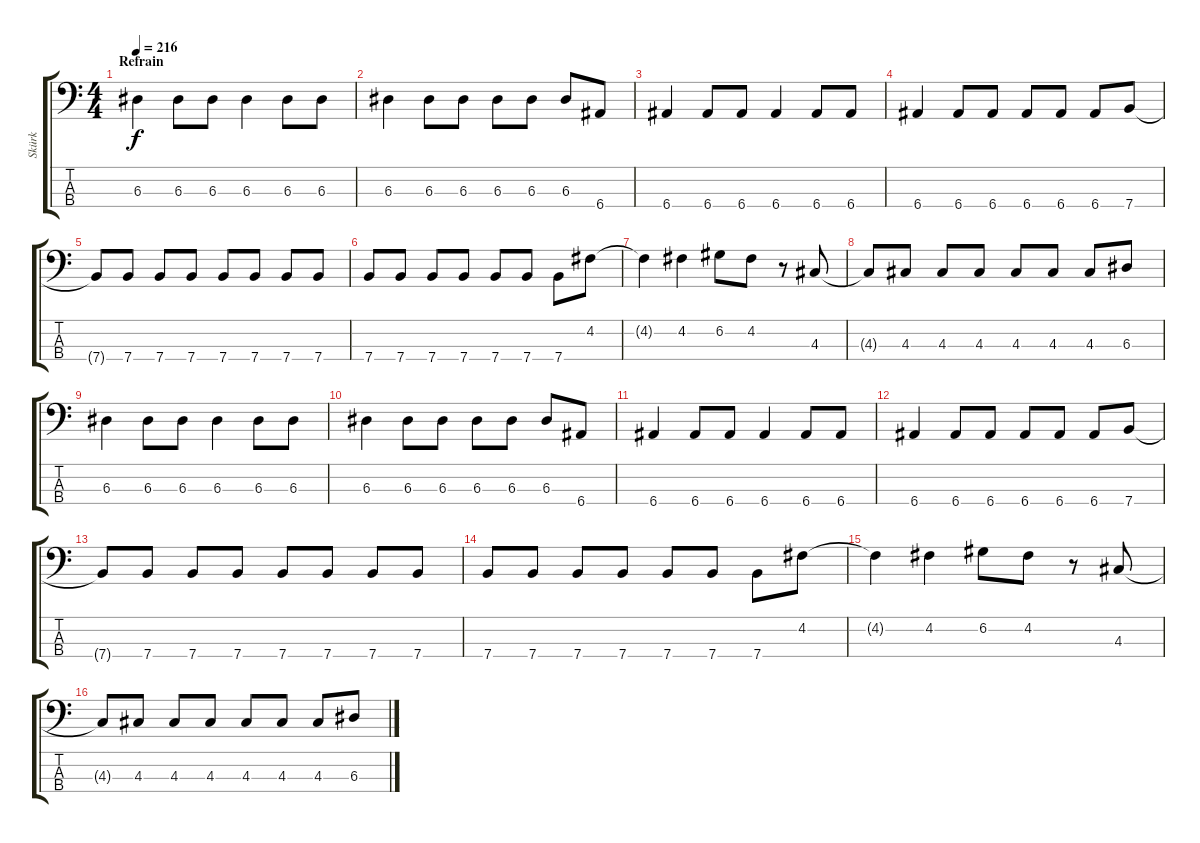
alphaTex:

\track ("Skürk" "Skürk") {instrument electricbasspick}
\staff {score tabs}
\tuning (G2 D2 A1 E1) {hide}
\ts (4 4)
\section ("" "Refrain")
\tempo 216
\clef f4
\ks c
6.3.4{dy f} 6.3.8 6.3.8 6.3.4 6.3.8 6.3.8 |
6.3.4 6.3.8 6.3.8 6.3.8 6.3.8 6.3.8 6.4.8 |
6.4.4 6.4.8 6.4.8 6.4.4 6.4.8 6.4.8 |
6.4.4 6.4.8 6.4.8 6.4.8 6.4.8 6.4.8 7.4.8 |
7.4{t}.8 7.4.8 7.4.8 7.4.8 7.4.8 7.4.8 7.4.8 7.4.8 |
7.4.8 7.4.8 7.4.8 7.4.8 7.4.8 7.4.8 7.4.8 4.2.8 |
4.2{t}.4 4.2.4 6.2.8 4.2.8 r.8 4.3.8 |
4.3{t}.8 4.3.8 4.3.8 4.3.8 4.3.8 4.3.8 4.3.8 6.3.8 |
6.3.4 6.3.8 6.3.8 6.3.4 6.3.8 6.3.8 |
6.3.4 6.3.8 6.3.8 6.3.8 6.3.8 6.3.8 6.4.8 |
6.4.4 6.4.8 6.4.8 6.4.4 6.4.8 6.4.8 |
6.4.4 6.4.8 6.4.8 6.4.8 6.4.8 6.4.8 7.4.8 |
7.4{t}.8 7.4.8 7.4.8 7.4.8 7.4.8 7.4.8 7.4.8 7.4.8 |
7.4.8 7.4.8 7.4.8 7.4.8 7.4.8 7.4.8 7.4.8 4.2.8 |
4.2{t}.4 4.2.4 6.2.8 4.2.8 r.8 4.3.8 |
4.3{t}.8 4.3.8 4.3.8 4.3.8 4.3.8 4.3.8 4.3.8 6.3.8
